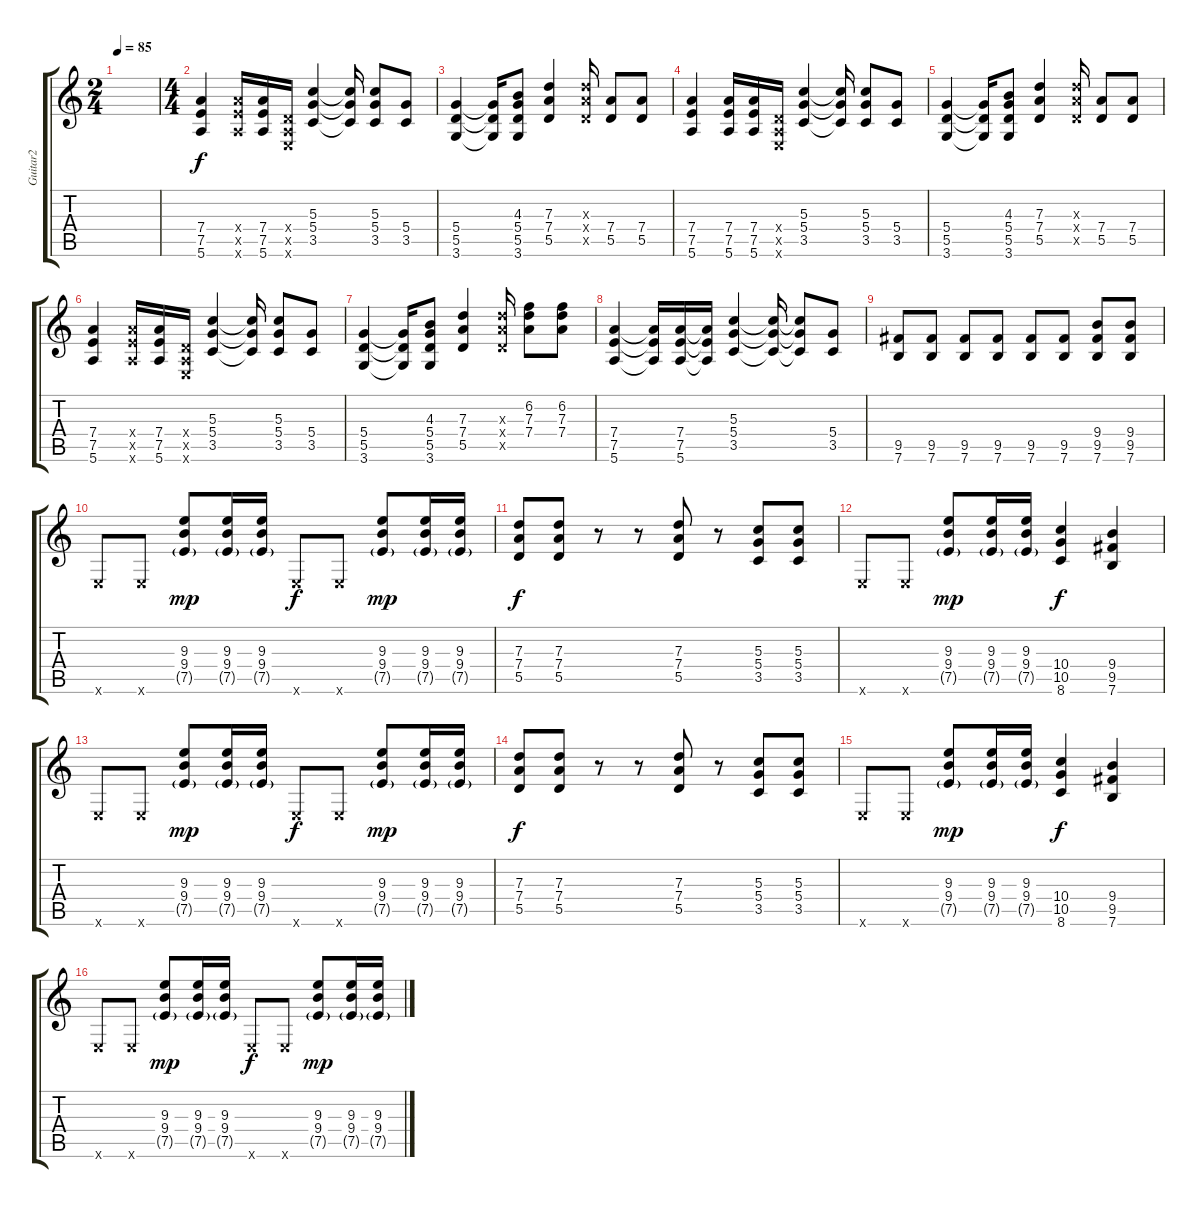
\track ("Guitar2" "Guitar2") {instrument distortionguitar}
\staff {score tabs}
\tuning (E4 B3 G3 D3 A2 E2) {hide}
\ts (2 4)
\tempo 85
\clef g2
\ks c
|
\ts (4 4)
(7.4 7.5 5.6).4 (7.4{x} 7.5{x} 5.6{x}).16 (7.4 7.5 5.6).16 (0.4{x} 0.5{x} 0.6{x}).16 (5.3 5.4 3.5).4 (5.3{t} 5.4{t} 3.5{t}).16 (5.3 5.4 3.5).8 (5.4 3.5).8 |
(5.4 5.5 3.6).4 (5.4{t} 5.5{t} 3.6{t}).16 (4.3 5.4 5.5 3.6).8 (7.3 7.4 5.5).4 (7.3{x} 7.4{x} 5.5{x}).16 (7.4 5.5).8 (7.4 5.5).8 |
(7.4 7.5 5.6).4 (7.4 7.5 5.6).16 (7.4 7.5 5.6).16 (0.4{x} 0.5{x} 0.6{x}).16 (5.3 5.4 3.5).4 (5.3{t} 5.4{t} 3.5{t}).16 (5.3 5.4 3.5).8 (5.4 3.5).8 |
(5.4 5.5 3.6).4 (5.4{t} 5.5{t} 3.6{t}).16 (4.3 5.4 5.5 3.6).8 (7.3 7.4 5.5).4 (7.3{x} 7.4{x} 5.5{x}).16 (7.4 5.5).8 (7.4 5.5).8 |
(7.4 7.5 5.6).4{volume 9} (7.4{x} 7.5{x} 5.6{x}).16 (7.4 7.5 5.6).16 (0.4{x} 0.5{x} 0.6{x}).16 (5.3 5.4 3.5).4 (5.3{t} 5.4{t} 3.5{t}).16 (5.3 5.4 3.5).8 (5.4 3.5).8 |
(5.4 5.5 3.6).4 (5.4{t} 5.5{t} 3.6{t}).16 (4.3 5.4 5.5 3.6).8 (7.3 7.4 5.5).4 (7.3{x} 7.4{x} 5.5{x}).16 (6.2 7.3 7.4).8 (6.2 7.3 7.4).8 |
(7.4 7.5 5.6).4{volume 8} (7.4{t} 7.5{t} 5.6{t}).16 (7.4 7.5 5.6).16 (7.4{t} 7.5{t} 5.6{t}).16 (5.3 5.4 3.5).4 (5.3{t} 5.4{t} 3.5{t}).16 (5.3{t} 5.4{t} 3.5{t}).8 (5.4 3.5).8 |
(9.5 7.6).8{volume 10} (9.5 7.6).8 (9.5 7.6).8 (9.5 7.6).8 (9.5 7.6).8 (9.5 7.6).8 (9.4 9.5 7.6).8 (9.4 9.5 7.6).8 |
0.6{x}.8{volume 7} 0.6{x}.8 (9.3 9.4 7.5{g}).8{dy mp} (9.3 9.4 7.5{g}).16 (9.3 9.4 7.5{g}).16 0.6{x}.8{dy f} 0.6{x}.8 (9.3 9.4 7.5{g}).8{dy mp} (9.3 9.4 7.5{g}).16 (9.3 9.4 7.5{g}).16 |
(7.3 7.4 5.5).8{dy f} (7.3 7.4 5.5).8 r.8 r.8 (7.3 7.4 5.5).8 r.8 (5.3 5.4 3.5).8 (5.3 5.4 3.5).8 |
0.6{x}.8 0.6{x}.8 (9.3 9.4 7.5{g}).8{dy mp} (9.3 9.4 7.5{g}).16 (9.3 9.4 7.5{g}).16 (10.4 10.5 8.6).4{dy f} (9.4 9.5 7.6).4 |
0.6{x}.8{volume 7} 0.6{x}.8 (9.3 9.4 7.5{g}).8{dy mp} (9.3 9.4 7.5{g}).16 (9.3 9.4 7.5{g}).16 0.6{x}.8{dy f} 0.6{x}.8 (9.3 9.4 7.5{g}).8{dy mp} (9.3 9.4 7.5{g}).16 (9.3 9.4 7.5{g}).16 |
(7.3 7.4 5.5).8{dy f} (7.3 7.4 5.5).8 r.8 r.8 (7.3 7.4 5.5).8 r.8 (5.3 5.4 3.5).8 (5.3 5.4 3.5).8 |
0.6{x}.8 0.6{x}.8 (9.3 9.4 7.5{g}).8{dy mp} (9.3 9.4 7.5{g}).16 (9.3 9.4 7.5{g}).16 (10.4 10.5 8.6).4{dy f} (9.4 9.5 7.6).4 |
0.6{x}.8{volume 7} 0.6{x}.8 (9.3 9.4 7.5{g}).8{dy mp} (9.3 9.4 7.5{g}).16 (9.3 9.4 7.5{g}).16 0.6{x}.8{dy f} 0.6{x}.8 (9.3 9.4 7.5{g}).8{dy mp} (9.3 9.4 7.5{g}).16 (9.3 9.4 7.5{g}).16
